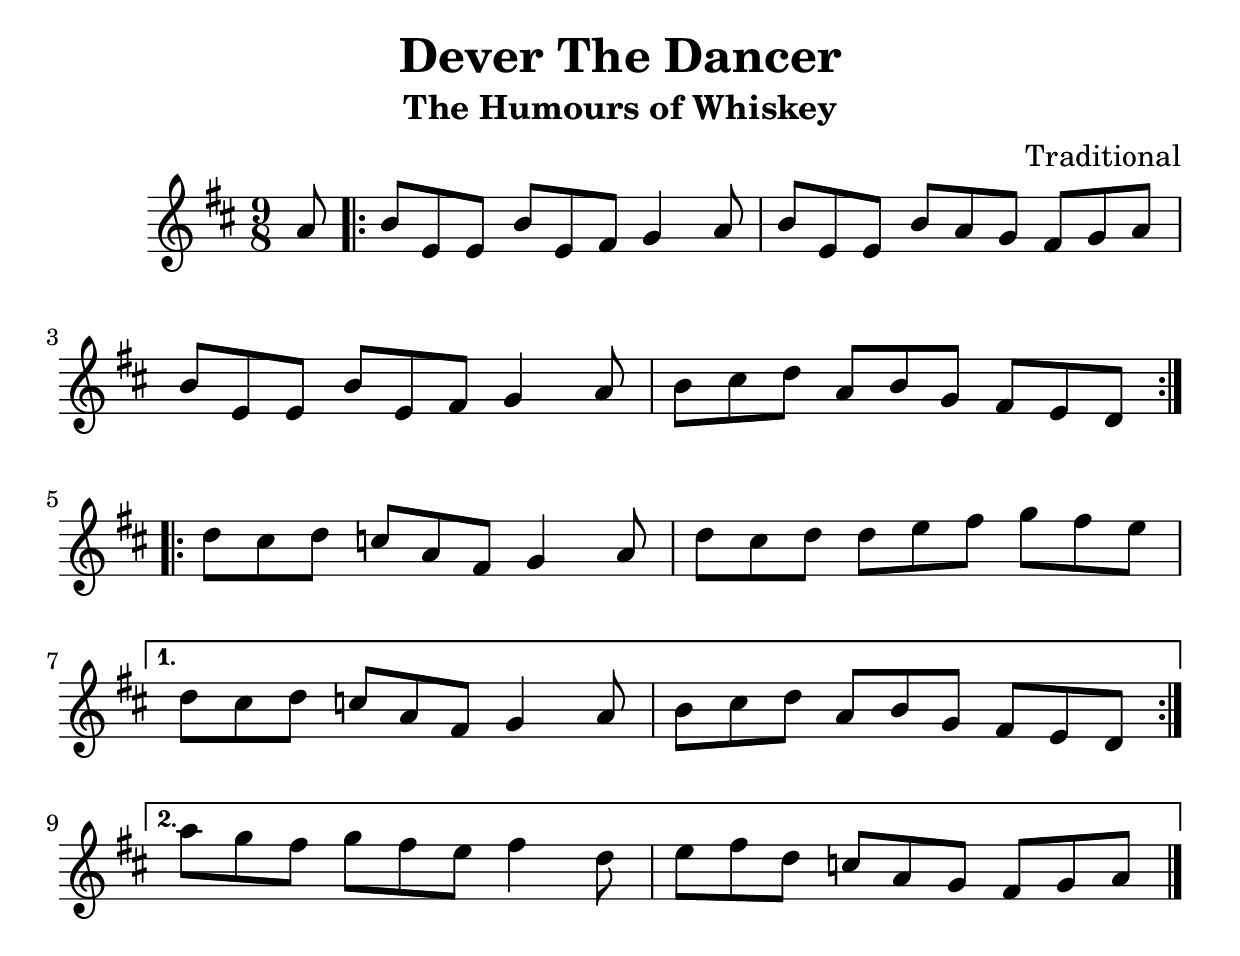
\version "2.4.0"
\header {
  title = "Dever The Dancer"
  subtitle = "The Humours of Whiskey"
  composer = "Traditional"
}
#(set-global-staff-size 26)
melody =  \relative c' {
  \time 9/8 \key b \minor
  \partial 8
  a'8
  \repeat volta 2 {
    b e, e b' e, fis g4 a8
    b e, e b' a g fis g a
    \break
    b e, e b' e, fis g4 a8
    b cis d a b g fis e d
  }
  \break
  \repeat volta 2 {
    d'8 cis d c a fis g4 a8
    d cis d d e fis g fis e
    \break
  }
  \alternative {
    {
      d cis d c a fis g4 a8
      b cis d a b g fis e d
      \break
    }
    {
      a'' g fis g fis e fis4 d8
      e fis d c a g fis g a
      \bar "|."
    }
  }
}
\score {
  \context Staff = "one" {
    \melody
  }
  \layout { }
}
